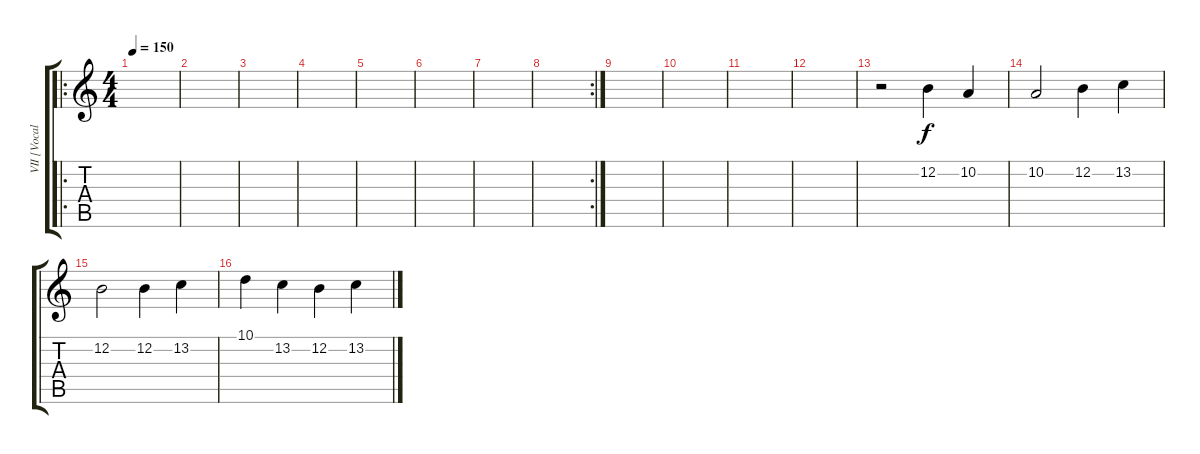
\track ("VII [Vocals]" "VII [Vocal") {instrument sopranosax}
\staff {score tabs}
\tuning (E4 B3 G3 D3 A2 E2) {hide}
\ro
\ts (4 4)
\tempo 150
\clef g2
\ks c
|
|
|
|
|
|
|
\rc 2
|
|
|
|
|
r.2 12.2.4 10.2.4 |
10.2.2 12.2.4 13.2.4 |
12.2.2 12.2.4 13.2.4 |
10.1.4 13.2.4 12.2.4 13.2.4
